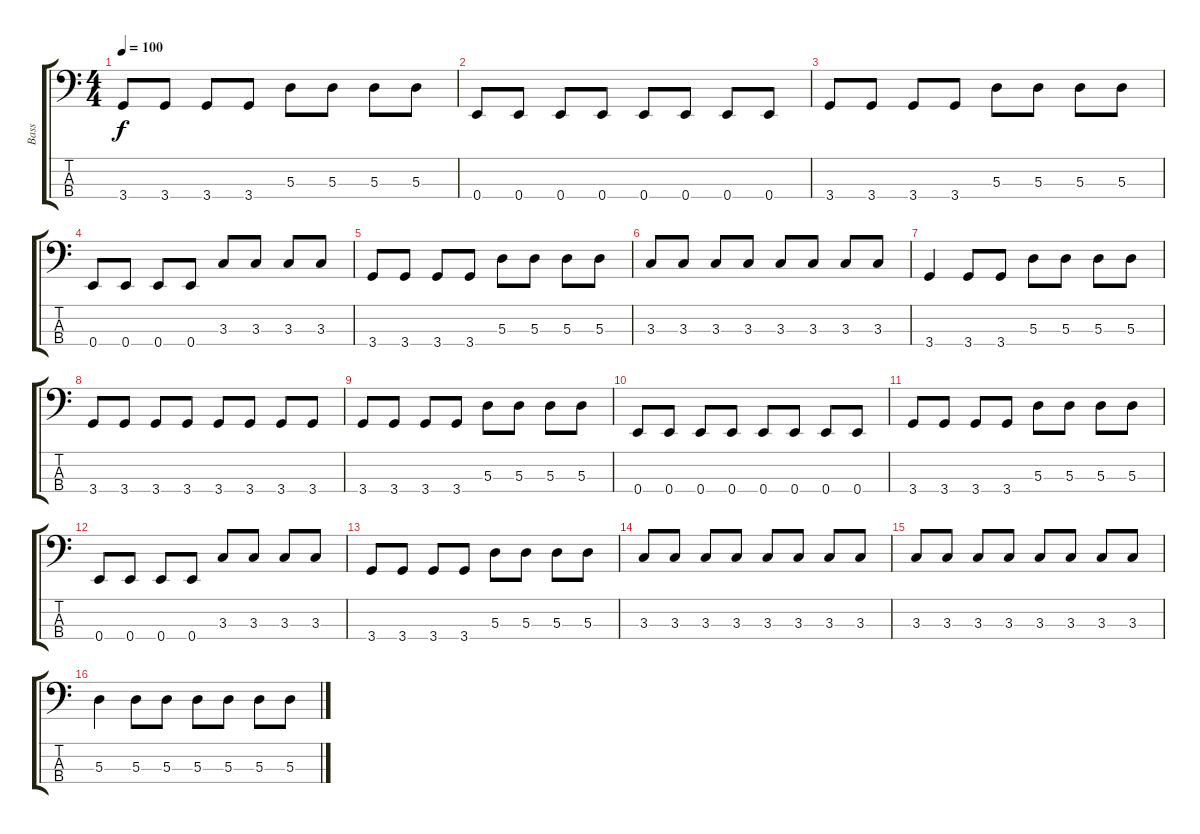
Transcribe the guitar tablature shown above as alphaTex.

\track ("Bass" "Bass") {instrument electricbassfinger}
\staff {score tabs}
\tuning (G2 D2 A1 E1) {hide}
\ts (4 4)
\tempo 100
\clef f4
\ks c
3.4.8{dy f} 3.4.8 3.4.8 3.4.8 5.3.8 5.3.8 5.3.8 5.3.8 |
0.4.8 0.4.8 0.4.8 0.4.8 0.4.8 0.4.8 0.4.8 0.4.8 |
3.4.8 3.4.8 3.4.8 3.4.8 5.3.8 5.3.8 5.3.8 5.3.8 |
0.4.8 0.4.8 0.4.8 0.4.8 3.3.8 3.3.8 3.3.8 3.3.8 |
3.4.8 3.4.8 3.4.8 3.4.8 5.3.8 5.3.8 5.3.8 5.3.8 |
3.3.8 3.3.8 3.3.8 3.3.8 3.3.8 3.3.8 3.3.8 3.3.8 |
3.4.4 3.4.8 3.4.8 5.3.8 5.3.8 5.3.8 5.3.8 |
3.4.8 3.4.8 3.4.8 3.4.8 3.4.8 3.4.8 3.4.8 3.4.8 |
3.4.8 3.4.8 3.4.8 3.4.8 5.3.8 5.3.8 5.3.8 5.3.8 |
0.4.8 0.4.8 0.4.8 0.4.8 0.4.8 0.4.8 0.4.8 0.4.8 |
3.4.8 3.4.8 3.4.8 3.4.8 5.3.8 5.3.8 5.3.8 5.3.8 |
0.4.8 0.4.8 0.4.8 0.4.8 3.3.8 3.3.8 3.3.8 3.3.8 |
3.4.8 3.4.8 3.4.8 3.4.8 5.3.8 5.3.8 5.3.8 5.3.8 |
3.3.8 3.3.8 3.3.8 3.3.8 3.3.8 3.3.8 3.3.8 3.3.8 |
3.3.8 3.3.8 3.3.8 3.3.8 3.3.8 3.3.8 3.3.8 3.3.8 |
5.3.4 5.3.8 5.3.8 5.3.8 5.3.8 5.3.8 5.3.8
